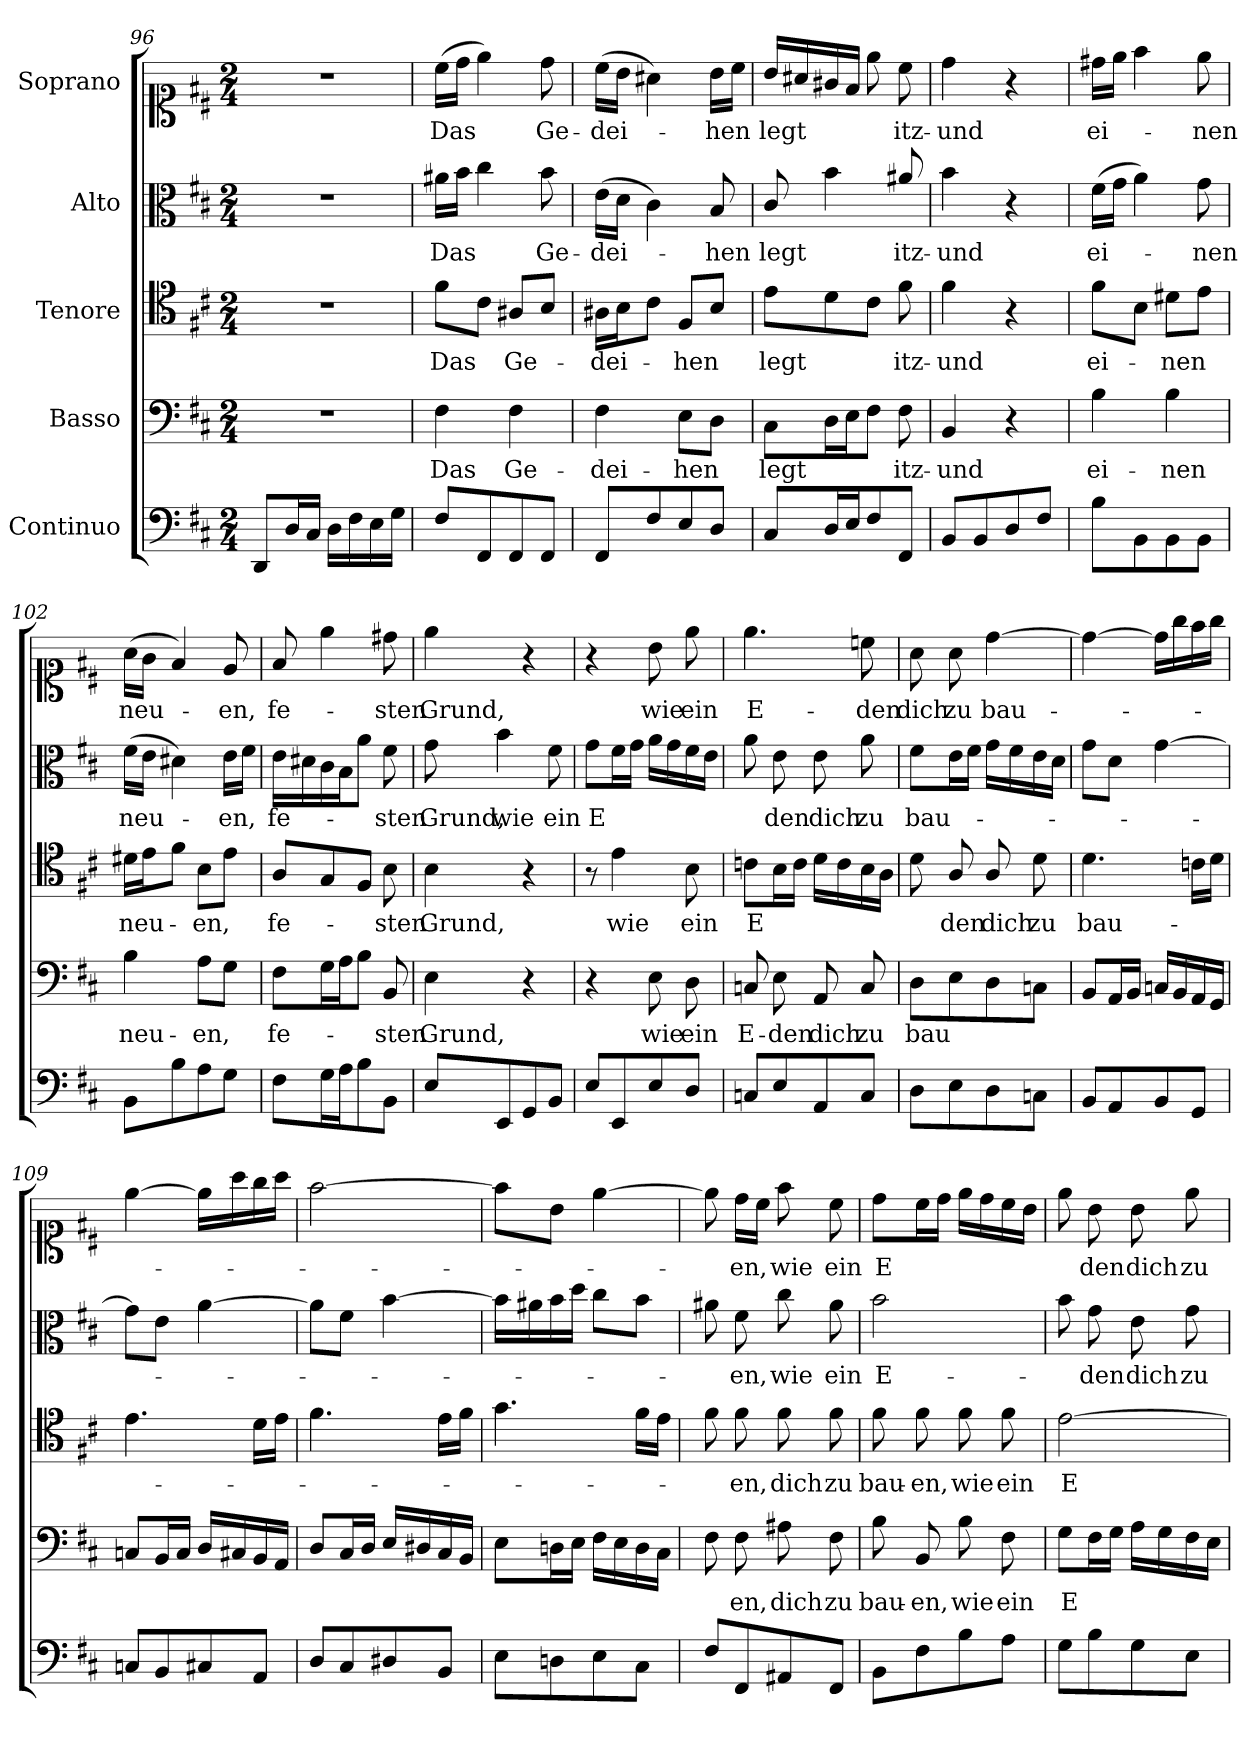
**kern	**kern	**text	**kern	**text	**kern	**text	**kern	**text
*part5	*part4	*part4	*part3	*part3	*part2	*part2	*part1	*part1
*staff5	*staff4	*staff4	*staff3	*staff3	*staff2	*staff2	*staff1	*staff1
*I"Continuo	*I"Basso	*	*I"Tenore	*	*I"Alto	*	*I"Soprano	*
*clefF4	*clefF4	*	*clefC4	*	*clefC3	*	*clefC1	*
*k[f#c#]	*k[f#c#]	*	*k[f#c#]	*	*k[f#c#]	*	*k[f#c#]	*
*M2/4	*M2/4	*	*M2/4	*	*M2/4	*	*M2/4	*
=96	=96	=96	=96	=96	=96	=96	=96	=96
8DD/L	2r	.	2r	.	2r	.	2r	.
16D/L	.	.	.	.	.	.	.	.
16C#/JJ	.	.	.	.	.	.	.	.
16D\LL	.	.	.	.	.	.	.	.
16F#\	.	.	.	.	.	.	.	.
16E\	.	.	.	.	.	.	.	.
16G\JJ	.	.	.	.	.	.	.	.
=97	=97	=97	=97	=97	=97	=97	=97	=97
!	!	!LO:LY:b	!	!LO:LY:b	!	!LO:LY:b	!	!LO:LY:b
8F#/L	4F#\	Das	8f#\L	-Das	16a#X\LL	-Das	(16cc#\LL	-Das
.	.	.	.	.	16b\JJ	.	16dd\JJ	.
8FF#/	.	.	8c#\J	.	4cc#\	.	4ee\)	.
!	!	!LO:LY:b	!	!LO:LY:b	!	!	!	!
8FF#/	4F#\	Ge-	8A#X/L	Ge-	.	.	.	.
!	!	!	!	!	!	!LO:LY:b	!	!LO:LY:b
8FF#/J	.	.	8B/J	.	8b\	Ge-	8dd\	Ge-
=98	=98	=98	=98	=98	=98	=98	=98	=98
!	!	!LO:LY:b	!	!LO:LY:b	!	!LO:LY:b	!	!LO:LY:b
8FF#/L	4F#\	-dei-	16A#X\LL	-dei-	(16e\LL	-dei-	(16cc#\LL	-dei-
.	.	.	16B\J	.	16d\JJ	.	16b\JJ	.
8F#/	.	.	8c#\J	.	4c#\)	.	4a#X\)	.
!	!	!LO:LY:b	!	!LO:LY:b	!	!	!	!
8E/	8E\L	-hen	8F#/L	-hen	.	.	.	.
!	!	!	!	!	!	!LO:LY:b	!	!LO:LY:b
8D/J	8D\J	.	8B/J	.	8B/	-hen	16b\LL	-hen
.	.	.	.	.	.	.	16cc#\JJ	.
=99	=99	=99	=99	=99	=99	=99	=99	=99
!	!	!LO:LY:b	!	!LO:LY:b	!	!LO:LY:b	!	!LO:LY:b
8C#/L	8C#\L	legt	8e\L	legt	8c#/	legt	16b/LL	legt
.	.	.	.	.	.	.	16a#X/	.
16D/L	16D\L	.	8d\	.	4b\	.	16g#X/	.
16E/J	16E\J	.	.	.	.	.	16f#/JJ	.
8F#/	8F#\J	.	8c#\J	.	.	.	8ee\	.
!	!	!LO:LY:b	!	!LO:LY:b	!	!LO:LY:b	!	!LO:LY:b
8FF#/J	8F#\	itz-	8f#\	-itz-	8a#X/	itz-	8cc#\	itz-
=100	=100	=100	=100	=100	=100	=100	=100	=100
!	!	!LO:LY:b	!	!LO:LY:b	!	!LO:LY:b	!	!LO:LY:b
8BB/L	4BB/	-und	4f#\	-und	4b\	-und	4dd\	-und
8BB/	.	.	.	.	.	.	.	.
8D/	4r	.	4r	.	4r	.	4r	.
8F#/J	.	.	.	.	.	.	.	.
!!LO:LB:g=z
=101	=101	=101	=101	=101	=101	=101	=101	=101
!	!	!LO:LY:b	!	!LO:LY:b	!	!LO:LY:b	!	!LO:LY:b
8B\L	4B\	ei-	8f#\L	ei-	(16f#\LL	ei-	16dd#X\LL	ei-
.	.	.	.	.	16g\JJ	.	16ee\JJ	.
8BB\	.	.	8B\J	.	4a\)	.	4ff#\	.
!	!	!LO:LY:b	!	!LO:LY:b	!	!	!	!
8BB\	4B\	-nen	8d#X\L	-nen	.	.	.	.
!	!	!	!	!	!	!LO:LY:b	!	!LO:LY:b
8BB\J	.	.	8e\J	.	8g\	-nen	8ee\	-nen
=102	=102	=102	=102	=102	=102	=102	=102	=102
!	!	!LO:LY:b	!	!LO:LY:b	!	!LO:LY:b	!	!LO:LY:b
8BB\L	4B\	neu-	16d#X\LL	neu-	(16f#\LL	neu-	(16a\LL	neu-
.	.	.	16e\J	.	16e\JJ	.	16g\JJ	.
8B\	.	.	8f#\J	.	4d#X\)	.	4f#/)	.
!	!	!LO:LY:b	!	!LO:LY:b	!	!	!	!
8A\	8A\L	-en,	8B\L	-en,	.	.	.	.
!	!	!	!	!	!	!LO:LY:b	!	!LO:LY:b
8G\J	8G\J	.	8e\J	.	16e\LL	-en,	8e/	-en,
.	.	.	.	.	16f#\JJ	.	.	.
=103	=103	=103	=103	=103	=103	=103	=103	=103
!	!	!LO:LY:b	!	!LO:LY:b	!	!LO:LY:b	!	!LO:LY:b
8F#\L	8F#\L	fe-	8A/L	fe-	16e\LL	fe-	8f#/	fe-
.	.	.	.	.	16d#X\	.	.	.
16G\L	16G\L	.	8G/	.	16c#\	.	4ee\	.
16A\J	16A\J	.	.	.	16B\J	.	.	.
8B\	8B\J	.	8F#/J	.	8a\J	.	.	.
!	!	!LO:LY:b	!	!LO:LY:b	!	!LO:LY:b	!	!LO:LY:b
8BB\J	8BB/	-sten	8B\	-sten	8f#\	-sten	8dd#X\	-sten
=104	=104	=104	=104	=104	=104	=104	=104	=104
!	!	!LO:LY:b	!	!LO:LY:b	!	!LO:LY:b	!	!LO:LY:b
8E/L	4E\	Grund,	4B\	Grund,	8g\	Grund,	4ee\	Grund,
!	!	!	!	!	!	!LO:LY:b	!	!
8EE/	.	.	.	.	4b\	wie	.	.
8GG/	4r	.	4r	.	.	.	4r	.
!	!	!	!	!	!	!LO:LY:b	!	!
8BB/J	.	.	.	.	8f#\	ein	.	.
=105	=105	=105	=105	=105	=105	=105	=105	=105
!	!	!	!	!	!	!LO:LY:b	!	!
8E/L	4r	.	8r	.	8g\L	E-	4r	.
!	!	!	!	!LO:LY:b	!	!	!	!
8EE/	.	.	4e\	wie	16f#\L	.	.	.
.	.	.	.	.	16g\JJ	.	.	.
!	!	!LO:LY:b	!	!	!	!	!	!LO:LY:b
8E/	8E\	wie	.	.	16a\LL	.	8b\	wie
!	!	!	!	!	!	!LO:LY:b	!	!
.	.	.	.	.	16g\	---	.	.
!	!	!LO:LY:b	!	!LO:LY:b	!	!	!	!LO:LY:b
8D/J	8D\	ein	8B\	ein	16f#\	.	8ee\	ein
.	.	.	.	.	16e\JJ	.	.	.
=106	=106	=106	=106	=106	=106	=106	=106	=106
!	!	!LO:LY:b	!	!LO:LY:b	!	!	!	!LO:LY:b
8Cn/L	8Cn/	E-	8cn\L	E-	8a\	.	4.ee\	E-
!	!	!LO:LY:b	!	!	!	!LO:LY:b	!	!
8E/	8E\	-den	16B\L	.	8e\	-den	.	.
.	.	.	16c\JJ	.	.	.	.	.
!	!	!LO:LY:b	!	!	!	!LO:LY:b	!	!
8AA/	8AA/	dich	16d\LL	.	8e\	dich	.	.
!	!	!	!	!LO:LY:b	!	!	!	!
.	.	.	16c\	---	.	.	.	.
!	!	!LO:LY:b	!	!	!	!LO:LY:b	!	!LO:LY:b
8C/J	8C/	zu	16B\	.	8a\	zu	8ccn\	-den
.	.	.	16A\JJ	.	.	.	.	.
=107	=107	=107	=107	=107	=107	=107	=107	=107
!	!	!LO:LY:b	!	!	!	!LO:LY:b	!	!LO:LY:b
8D\L	8D\L	bau-	8d\	.	8f#\L	bau-	8a\	dich
!	!	!	!	!LO:LY:b	!	!	!	!LO:LY:b
8E\	8E\	.	8A/	-den	16e\L	.	8a\	zu
.	.	.	.	.	16f#\JJ	.	.	.
!	!	!	!	!LO:LY:b	!	!	!	!LO:LY:b
8D\	8D\	.	8A/	dich	16g\LL	.	[>4dd\	bau-
.	.	.	.	.	16f#\	.	.	.
!	!	!LO:LY:b	!	!LO:LY:b	!	!	!	!
8Cn\J	8Cn\J	---	8d\	zu	16e\	.	.	.
.	.	.	.	.	16d\JJ	.	.	.
=108	=108	=108	=108	=108	=108	=108	=108	=108
!	!	!	!	!LO:LY:b	!	!	!	!
8BB/L	8BB/L	.	4.d\	bau-	8g\L	.	4dd\_	.
8AA/	16AA/L	.	.	.	8d\J	.	.	.
.	16BB/JJ	.	.	.	.	.	.	.
8BB/	16Cn/LL	.	.	.	[<4g\	.	16dd\LL]	.
.	16BB/	.	.	.	.	.	16gg\	.
!	!	!LO:LY:b	!	!	!	!	!	!
8GG/J	16AA/	---	16cn\LL	.	.	.	16ff#\	.
.	16GG/JJ	.	16d\JJ	.	.	.	16gg\JJ	.
!!LO:PB:g=z
=109	=109	=109	=109	=109	=109	=109	=109	=109
8Cn/L	8Cn/L	.	4.e\	.	8g\L]	.	[>4ee\	.
8BB/	16BB/L	.	.	.	8e\J	.	.	.
.	16C/JJ	.	.	.	.	.	.	.
8C#X/	16D/LL	.	.	.	[<4a\	.	16ee\LL]	.
!	!	!LO:LY:b	!	!	!	!	!	!
.	16C#X/	---	.	.	.	.	16aa\	.
8AA/J	16BB/	.	16d\LL	.	.	.	16gg\	.
.	16AA/JJ	.	16e\JJ	.	.	.	16aa\JJ	.
=110	=110	=110	=110	=110	=110	=110	=110	=110
8D/L	8D/L	.	4.f#\	.	8a\L]	.	[>2ff#\	.
8C#/	16C#/L	.	.	.	8f#\J	.	.	.
.	16D/JJ	.	.	.	.	.	.	.
8D#X/	16E/LL	.	.	.	[>4b\	.	.	.
!	!	!LO:LY:b	!	!	!	!	!	!
.	16D#X/	--	.	.	.	.	.	.
8BB/J	16C#/	.	16e\LL	.	.	.	.	.
.	16BB/JJ	.	16f#\JJ	.	.	.	.	.
=111	=111	=111	=111	=111	=111	=111	=111	=111
8E\L	8E\L	.	4.g\	.	16b\LL]	.	8ff#\L]	.
.	.	.	.	.	16a#X\	.	.	.
8Dn\	16Dn\L	.	.	.	16b\	.	8b\J	.
.	16E\JJ	.	.	.	16dd\JJ	.	.	.
8E\	16F#\LL	.	.	.	8cc#\L	.	[>4ee\	.
.	16E\	.	.	.	.	.	.	.
!	!	!LO:LY:b	!	!	!	!	!	!
8C#\J	16D\	--	16f#\LL	.	8b\J	.	.	.
.	16C#\JJ	.	16e\JJ	.	.	.	.	.
=112	=112	=112	=112	=112	=112	=112	=112	=112
8F#/L	8F#\	.	8f#\	.	8a#X\	.	8ee\]	.
!	!	!LO:LY:b	!	!LO:LY:b	!	!LO:LY:b	!	!LO:LY:b
8FF#/	8F#\	-en,	8f#\	en,	8f#\	en,	16dd\LL	en,
.	.	.	.	.	.	.	16cc#\JJ	.
!	!	!LO:LY:b	!	!LO:LY:b	!	!LO:LY:b	!	!LO:LY:b
8AA#X/	8A#X\	dich	8f#\	dich	8cc#\	wie	8ff#\	wie
!	!	!LO:LY:b	!	!LO:LY:b	!	!LO:LY:b	!	!LO:LY:b
8FF#/J	8F#\	zu	8f#\	zu	8a#\	ein	8cc#\	ein
=113	=113	=113	=113	=113	=113	=113	=113	=113
!	!	!LO:LY:b	!	!LO:LY:b	!	!LO:LY:b	!	!LO:LY:b
8BB\L	8B\	bau-	8f#\	bau-	2b\	E-	8dd\L	E-
!	!	!LO:LY:b	!	!LO:LY:b	!	!	!	!
8F#\	8BB/	-en,	8f#\	-en,	.	.	16cc#\L	.
.	.	.	.	.	.	.	16dd\JJ	.
!	!	!LO:LY:b	!	!LO:LY:b	!	!	!	!
8B\	8B\	wie	8f#\	wie	.	.	16ee\LL	.
!	!	!	!	!	!	!	!	!LO:LY:b
.	.	.	.	.	.	.	16dd\	---
!	!	!LO:LY:b	!	!LO:LY:b	!	!	!	!
8A\J	8F#\	ein	8f#\	ein	.	.	16cc#\	.
.	.	.	.	.	.	.	16b\JJ	.
=114	=114	=114	=114	=114	=114	=114	=114	=114
!	!	!LO:LY:b	!	!LO:LY:b	!	!	!	!
8G\L	8G\L	E-	[>2e\	E-	8b\	.	8ee\	.
!	!	!	!	!	!	!LO:LY:b	!	!LO:LY:b
8B\	16F#\L	.	.	.	8g\	-den	8b\	-den
.	16G\JJ	.	.	.	.	.	.	.
!	!	!	!	!	!	!LO:LY:b	!	!LO:LY:b
8G\	16A\LL	.	.	.	8e\	dich	8b\	dich
!	!	!LO:LY:b	!	!	!	!	!	!
.	16G\	---	.	.	.	.	.	.
!	!	!	!	!	!	!LO:LY:b	!	!LO:LY:b
8E\J	16F#\	.	.	.	8g\	zu	8ee\	zu
.	16E\JJ	.	.	.	.	.	.	.
=	=	=	=	=	=	=	=	=
*-	*-	*-	*-	*-	*-	*-	*-	*-
